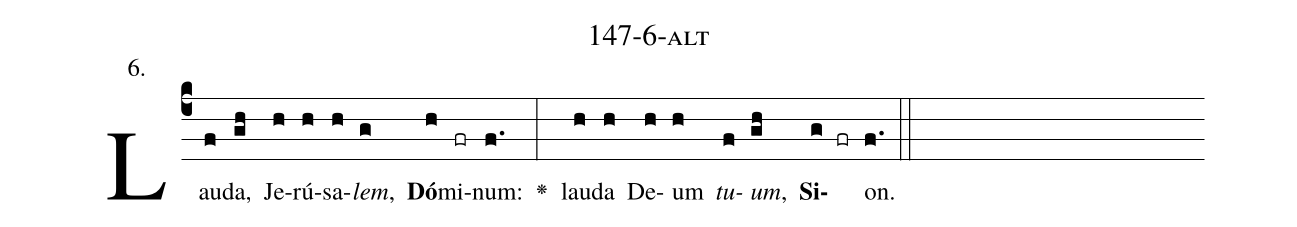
name: 147-6-alt;
annotation: 6.;
%%
(c4)Lau(f)da,(gh) Je(h)rú(h)sa(h)<i>lem</i>,(g) <b>Dó</b>(h)mi(fr)num:(f.) <v>\greheightstar</v>(:) lau(h)da(h) De(h)um(h) <i>tu</i>(f)<i>um</i>,(gh) <b>Si</b>(g fr)on.(f.) (::)


%E(h) u(h) o(f) u(gh) a(g) e.(f.) (::)
